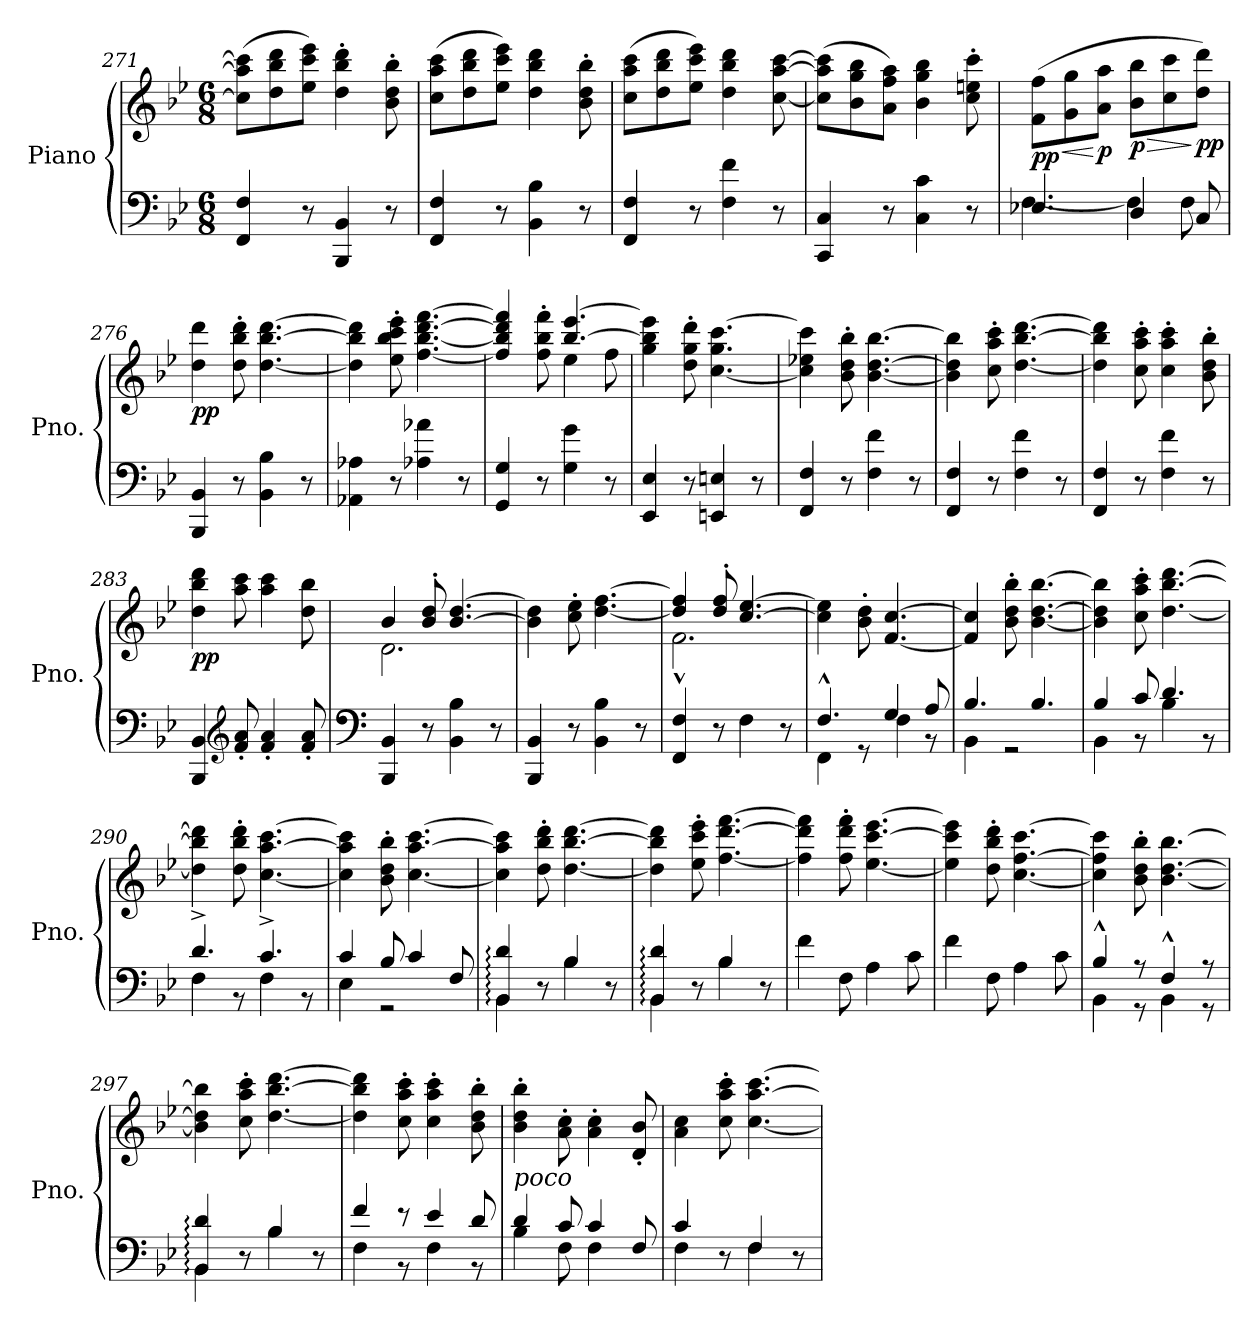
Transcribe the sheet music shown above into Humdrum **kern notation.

**kern	**kern	**dynam
*part1	*part1	*part1
*staff2	*staff1	*staff1/2
*I"Piano	*	*
*I'Pno.	*	*
*clefF4	*clefG2	*
*k[b-e-]	*k[b-e-]	*
*M6/8	*M6/8	*
=271	=271	=271
4FF/ 4F/	(8cc\] 8aa\] 8ccc\]L	.
.	8dd\ 8bb-\ 8ddd\	.
8r	8ee-\ 8ccc\ 8eee-\J)	.
4BBB-/ 4BB-/	4dd\' 4bb-\' 4ddd\'	.
8r	8b-\' 8dd\' 8bb-\'	.
=272	=272	=272
4FF/ 4F/	(8cc\ 8aa\ 8ccc\L	.
.	8dd\ 8bb-\ 8ddd\	.
8r	8ee-\ 8ccc\ 8eee-\J)	.
4BB-\ 4B-\	4dd\ 4bb-\ 4ddd\	.
8r	8b-\' 8dd\' 8bb-\'	.
=273	=273	=273
4FF/ 4F/	(8cc\ 8aa\ 8ccc\L	.
.	8dd\ 8bb-\ 8ddd\	.
8r	8ee-\ 8ccc\ 8eee-\J)	.
4F\ 4f\	4dd\ 4bb-\ 4ddd\	.
8r	[8cc\ [8aa\ [8ccc\	.
=274	=274	=274
4CC/ 4C/	(8cc\] 8aa\] 8ccc\]L	.
.	8b-\ 8gg\ 8bb-\	.
8r	8a\ 8ff\ 8aa\J)	.
4C\ 4c\	4b-\ 4gg\ 4bb-\	.
8r	8cc\' 8een\' 8ccc\'	.
!!LO:PB:g=z
=275	=275	=275
*^	*	*
!	!	!	!LO:HP:b
!	!	!	!LO:DY:n=1:b
4.E-X/	[4.F\	(8f\ 8ff\L	< pp
.	.	8g\ 8gg\	.
!	!	!	!LO:DY:n=2:b
.	.	8a\ 8aa\J	[ p
!	!	!	!LO:HP:b
!	!	!	!LO:DY:n=3:b
4D/	4F\]	8b-\ 8bb-\L	> p
.	.	8cc\ 8ccc\	.
!	!	!	!LO:DY:n=4:b
8C/	8F\	8dd\ 8ddd\J)	] pp
=276	=276	=276	=276
!	!	!	!LO:DY:b
*v	*v	*	*
4BBB-/ 4BB-/	4dd\ 4ddd\	pp
8r	8dd\' 8bb-\' 8ddd\'	.
4BB-\ 4B-\	[4.dd\ [4.bb-\ [4.ddd\	.
8r	.	.
=277	=277	=277
4AA-X\ 4A-X\	4dd\] 4bb-\] 4ddd\]	.
8r	8ee-\' 8bb-\' 8ccc\' 8eee-\'	.
4A-X\ 4a-X\	[4.ff\ [4.bb-\ [4.ddd\ [4.fff\	.
8r	.	.
=278	=278	=278
*	*^	*
4GG/ 4G/	4ff/] 4bb-/] 4ddd/] 4fff/]	4.ryy	.
8r	8ff\' 8bb-\' 8fff\'	.	.
4G\ 4g\	[4.bb-/ [4.eee-/	4ee-\	.
8r	.	8ff\	.
*	*v	*v	*
=279	=279	=279
4EE-/ 4E-/	4gg\ 4bb-\] 4eee-\]	.
8r	8dd\' 8gg\' 8ddd\'	.
4EEn/ 4En/	[4.cc\ 4.gg\ [4.ccc\	.
8r	.	.
=280	=280	=280
4FF/ 4F/	4cc\] 4ee-X\ 4ccc\]	.
8r	8b-\' 8dd\' 8bb-\'	.
4F\ 4f\	[4.b-\ [4.dd\ [4.bb-\	.
8r	.	.
!!LO:LB:g=z
=281	=281	=281
4FF/ 4F/	4b-\] 4dd\] 4bb-\]	.
8r	8cc\' 8aa\' 8ccc\'	.
4F\ 4f\	[4.dd\ [4.bb-\ [4.ddd\	.
8r	.	.
=282	=282	=282
4FF/ 4F/	4dd\] 4bb-\] 4ddd\]	.
8r	8cc\' 8aa\' 8ccc\'	.
4F\ 4f\	4cc\' 4aa\' 4ccc\'	.
8r	8b-\' 8dd\' 8bb-\'	.
=283	=283	=283
!	!	!LO:DY:b
4BBB-/ 4BB-/	4dd\ 4bb-\ 4ddd\	pp
*clefG2	*	*
8f/' 8a/'	8aa\ 8ccc\	.
4f/' 4a/'	4aa\ 4ccc\	.
8f/' 8a/'	8dd\ 8bb-\	.
=284	=284	=284
*clefF4	*	*
*	*^	*
4BBB-/ 4BB-/	4b-/	2.d\	.
8r	8b-/' 8dd/'	.	.
4BB-\ 4B-\	[4.b-/ [4.dd/	.	.
8r	.	.	.
*	*v	*v	*
=285	=285	=285
4BBB-/ 4BB-/	4b-\] 4dd\]	.
8r	8cc\' 8ee-\'	.
4BB-\ 4B-\	[4.dd\ [4.ff\	.
8r	.	.
=286	=286	=286
*	*^	*
4FF/ 4F/	4dd/] 4ff/]	2.f^^\	.
8r	8dd/' 8ff/'	.	.
4F\	[4.cc/ [4.ee-/	.	.
8r	.	.	.
*	*v	*v	*
=287	=287	=287
*^	*	*
4.F^^/	4FF\	4cc\] 4ee-\]	.
.	8r	8b-\' 8dd\'	.
4G/	4F\	[4.f/ [4.cc/	.
8A/	8r	.	.
!!LO:LB:g=z
=288	=288	=288	=288
4.B-/	4BB-\	4f/] 4cc/]	.
.	2r	8b-\' 8dd\' 8bb-\'	.
4.B-/	.	[4.b-\ [4.dd\ [4.bb-\	.
=289	=289	=289	=289
4B-/	4BB-\	4b-\] 4dd\] 4bb-\]	.
8c/	8r	8cc\' 8aa\' 8ccc\'	.
4.d/	4B-\	[4.dd\ [4.bb-\ [4.ddd\	.
.	8r	.	.
=290	=290	=290	=290
4.d^/	4F\	4dd\] 4bb-\] 4ddd\]	.
.	8r	8dd\' 8bb-\' 8ddd\'	.
4.c^/	4F\	[4.cc\ [4.aa\ [4.ccc\	.
.	8r	.	.
=291	=291	=291	=291
4c/	4E-\	4cc\] 4aa\] 4ccc\]	.
8B-/	2r	8b-\' 8dd\' 8bb-\'	.
4c/	.	[4.cc\ [4.aa\ [4.ccc\	.
8F/	.	.	.
=292	=292	=292	=292
4BB-/: 4d/:	4BB-\	4cc\] 4aa\] 4ccc\]	.
8r	8ryy	8dd\' 8bb-\' 8ddd\'	.
4B-/	4B-\	[4.dd\ [4.bb-\ [4.ddd\	.
8r	8ryy	.	.
=293	=293	=293	=293
4BB-/: 4d/:	4BB-\	4dd\] 4bb-\] 4ddd\]	.
8r	8ryy	8ee-\' 8ccc\' 8eee-\'	.
4B-/	4B-\	[4.ff\ [4.ddd\ [4.fff\	.
8r	8ryy	.	.
*v	*v	*	*
=294	=294	=294
4f\	4ff\] 4ddd\] 4fff\]	.
8F\	8ff\' 8ddd\' 8fff\'	.
4A\	[4.ee-\ [4.ccc\ [4.eee-\	.
8c\	.	.
!!LO:LB:g=z
=295	=295	=295
4f\	4ee-\] 4ccc\] 4eee-\]	.
8F\	8dd\' 8bb-\' 8ddd\'	.
4A\	[4.cc\ [4.ff\ [4.ccc\	.
8c\	.	.
=296	=296	=296
*^	*	*
4B-^^/	4BB-\	4cc\] 4ff\] 4ccc\]	.
8r	8r	8b-\' 8dd\' 8bb-\'	.
4F^^/	4BB-\	[4.b-\ [4.dd\ [4.bb-\	.
8r	8r	.	.
=297	=297	=297	=297
4BB-/: 4d/:	4BB-\	4b-\] 4dd\] 4bb-\]	.
8r	8ryy	8cc\' 8aa\' 8ccc\'	.
4B-/	4B-\	[4.dd\ [4.bb-\ [4.ddd\	.
8r	8ryy	.	.
=298	=298	=298	=298
4f/	4F\	4dd\] 4bb-\] 4ddd\]	.
8r	8r	8cc\' 8aa\' 8ccc\'	.
4e-/	4F\	4cc\' 4aa\' 4ccc\'	.
8d/	8r	8b-\' 8dd\' 8bb-\'	.
=299	=299	=299	=299
!LO:TX:a:i:t=poco	!	!	!
4d/	4B-\	4b-\' 4dd\' 4bb-\'	.
8c/	8F\	8a\' 8cc\'	.
4c/	4F\	4a\' 4cc\'	.
8F/	8ryy	8d/' 8b-/'	.
=300	=300	=300	=300
4c/	4F\	4a\ 4cc\	.
8r	8ryy	8cc\' 8aa\' 8ccc\'	.
4F/	4F\	[4.cc\ [4.aa\ [4.ccc\	.
8r	8ryy	.	.
*v	*v	*	*
=	=	=
*-	*-	*-
